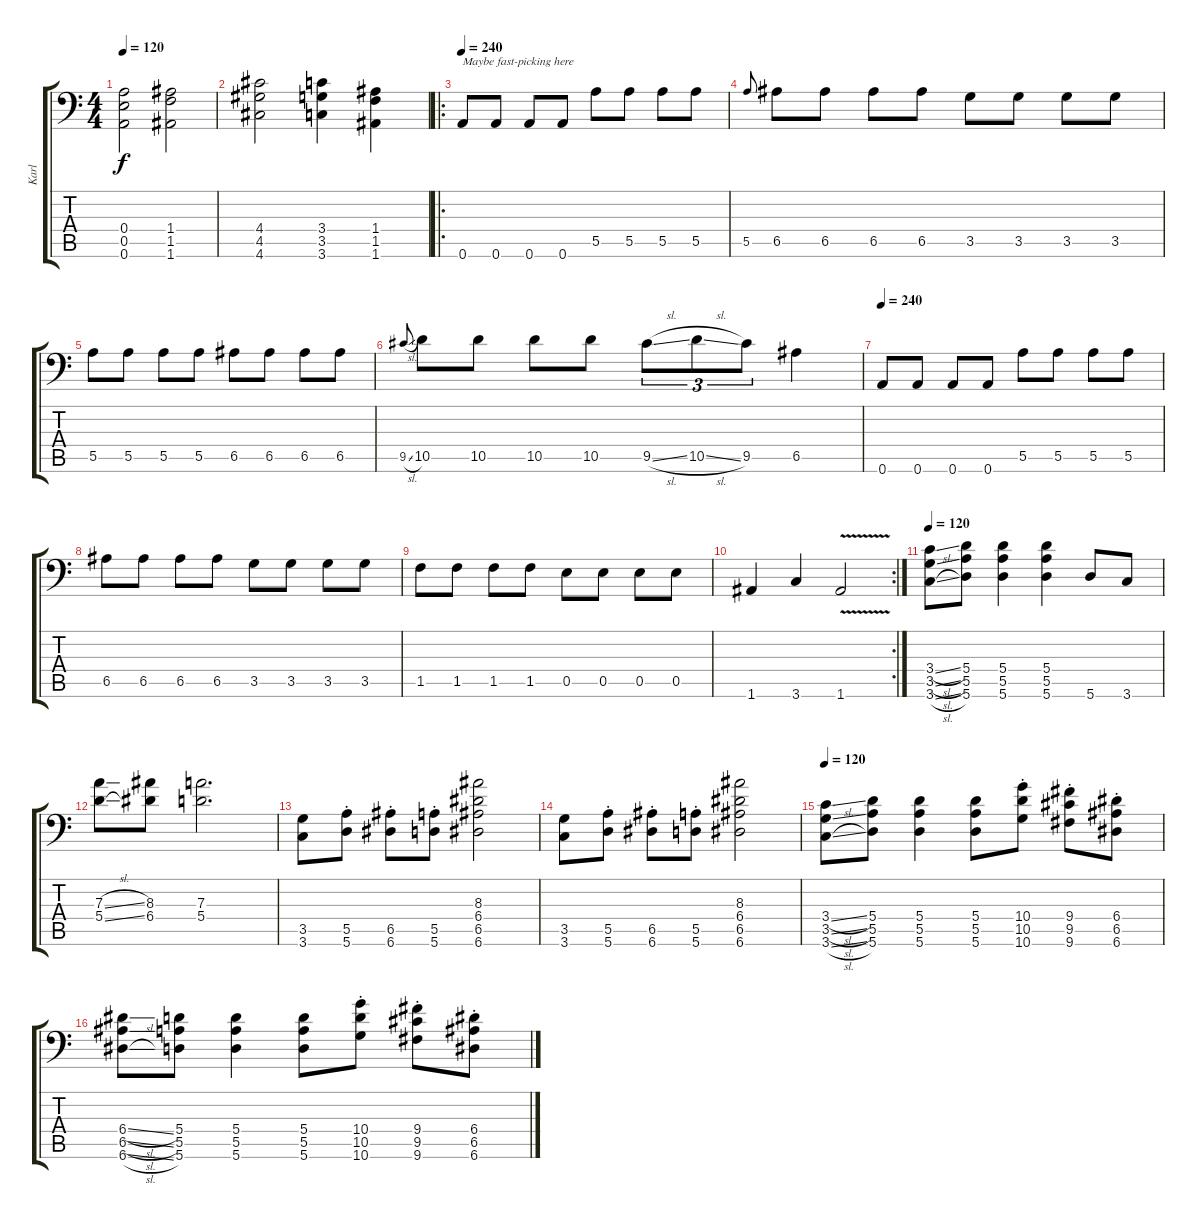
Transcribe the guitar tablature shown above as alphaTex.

\track ("Karl" "Karl") {instrument distortionguitar}
\staff {score tabs}
\tuning (B3 Gb3 D3 A2 E2 A1) {hide}
\ts (4 4)
\tempo 120
\clef f4
\ks c
(0.4 0.5 0.6).2{dy f} (1.4 1.5 1.6).2 |
(4.4 4.5 4.6).2 (3.4 3.5 3.6).4 (1.4 1.5 1.6).4 |
\ro
\tempo 240
0.6.8{txt "Maybe fast-picking here"} 0.6.8 0.6.8 0.6.8 5.5.8 5.5.8 5.5.8 5.5.8 |
5.5.8{gr onbeat} 6.5.8 6.5.8 6.5.8 6.5.8 3.5.8 3.5.8 3.5.8 3.5.8 |
5.5.8 5.5.8 5.5.8 5.5.8 6.5.8 6.5.8 6.5.8 6.5.8 |
9.5{sl}.8{gr onbeat} 10.5.8 10.5.8 10.5.8 10.5.8 9.5{sl}.8{tu (3 2)} 10.5{sl}.8{tu (3 2)} 9.5.8{tu (3 2)} 6.5.4 |
\tempo 240
0.6.8 0.6.8 0.6.8 0.6.8 5.5.8 5.5.8 5.5.8 5.5.8 |
6.5.8 6.5.8 6.5.8 6.5.8 3.5.8 3.5.8 3.5.8 3.5.8 |
1.5.8 1.5.8 1.5.8 1.5.8 0.5.8 0.5.8 0.5.8 0.5.8 |
\rc 2
1.6.4 3.6.4 1.6{v}.2 |
\tempo 120
(3.4{sl} 3.5{sl} 3.6{sl}).8 (5.4 5.5 5.6).8 (5.4 5.5 5.6).4 (5.4 5.5 5.6).4 5.6.8 3.6.8 |
(7.3{sl} 5.4{sl}).8 (8.3 6.4).8 (7.3 5.4).2{d} |
(3.5 3.6).8 (5.5{st} 5.6{st}).8 (6.5{st} 6.6{st}).8 (5.5{st} 5.6{st}).8 (8.3 6.4 6.5 6.6).2 |
(3.5 3.6).8 (5.5{st} 5.6{st}).8 (6.5{st} 6.6{st}).8 (5.5{st} 5.6{st}).8 (8.3 6.4 6.5 6.6).2 |
\tempo 120
(3.4{sl} 3.5{sl} 3.6{sl}).8 (5.4 5.5 5.6).8 (5.4 5.5 5.6).4 (5.4 5.5 5.6).8 (10.4{st} 10.5{st} 10.6{st}).8 (9.4{st} 9.5{st} 9.6{st}).8 (6.4{st} 6.5{st} 6.6{st}).8 |
(6.4{sl} 6.5{sl} 6.6{sl}).8 (5.4 5.5 5.6).8 (5.4 5.5 5.6).4 (5.4 5.5 5.6).8 (10.4{st} 10.5{st} 10.6{st}).8 (9.4{st} 9.5{st} 9.6{st}).8 (6.4{st} 6.5{st} 6.6{st}).8
